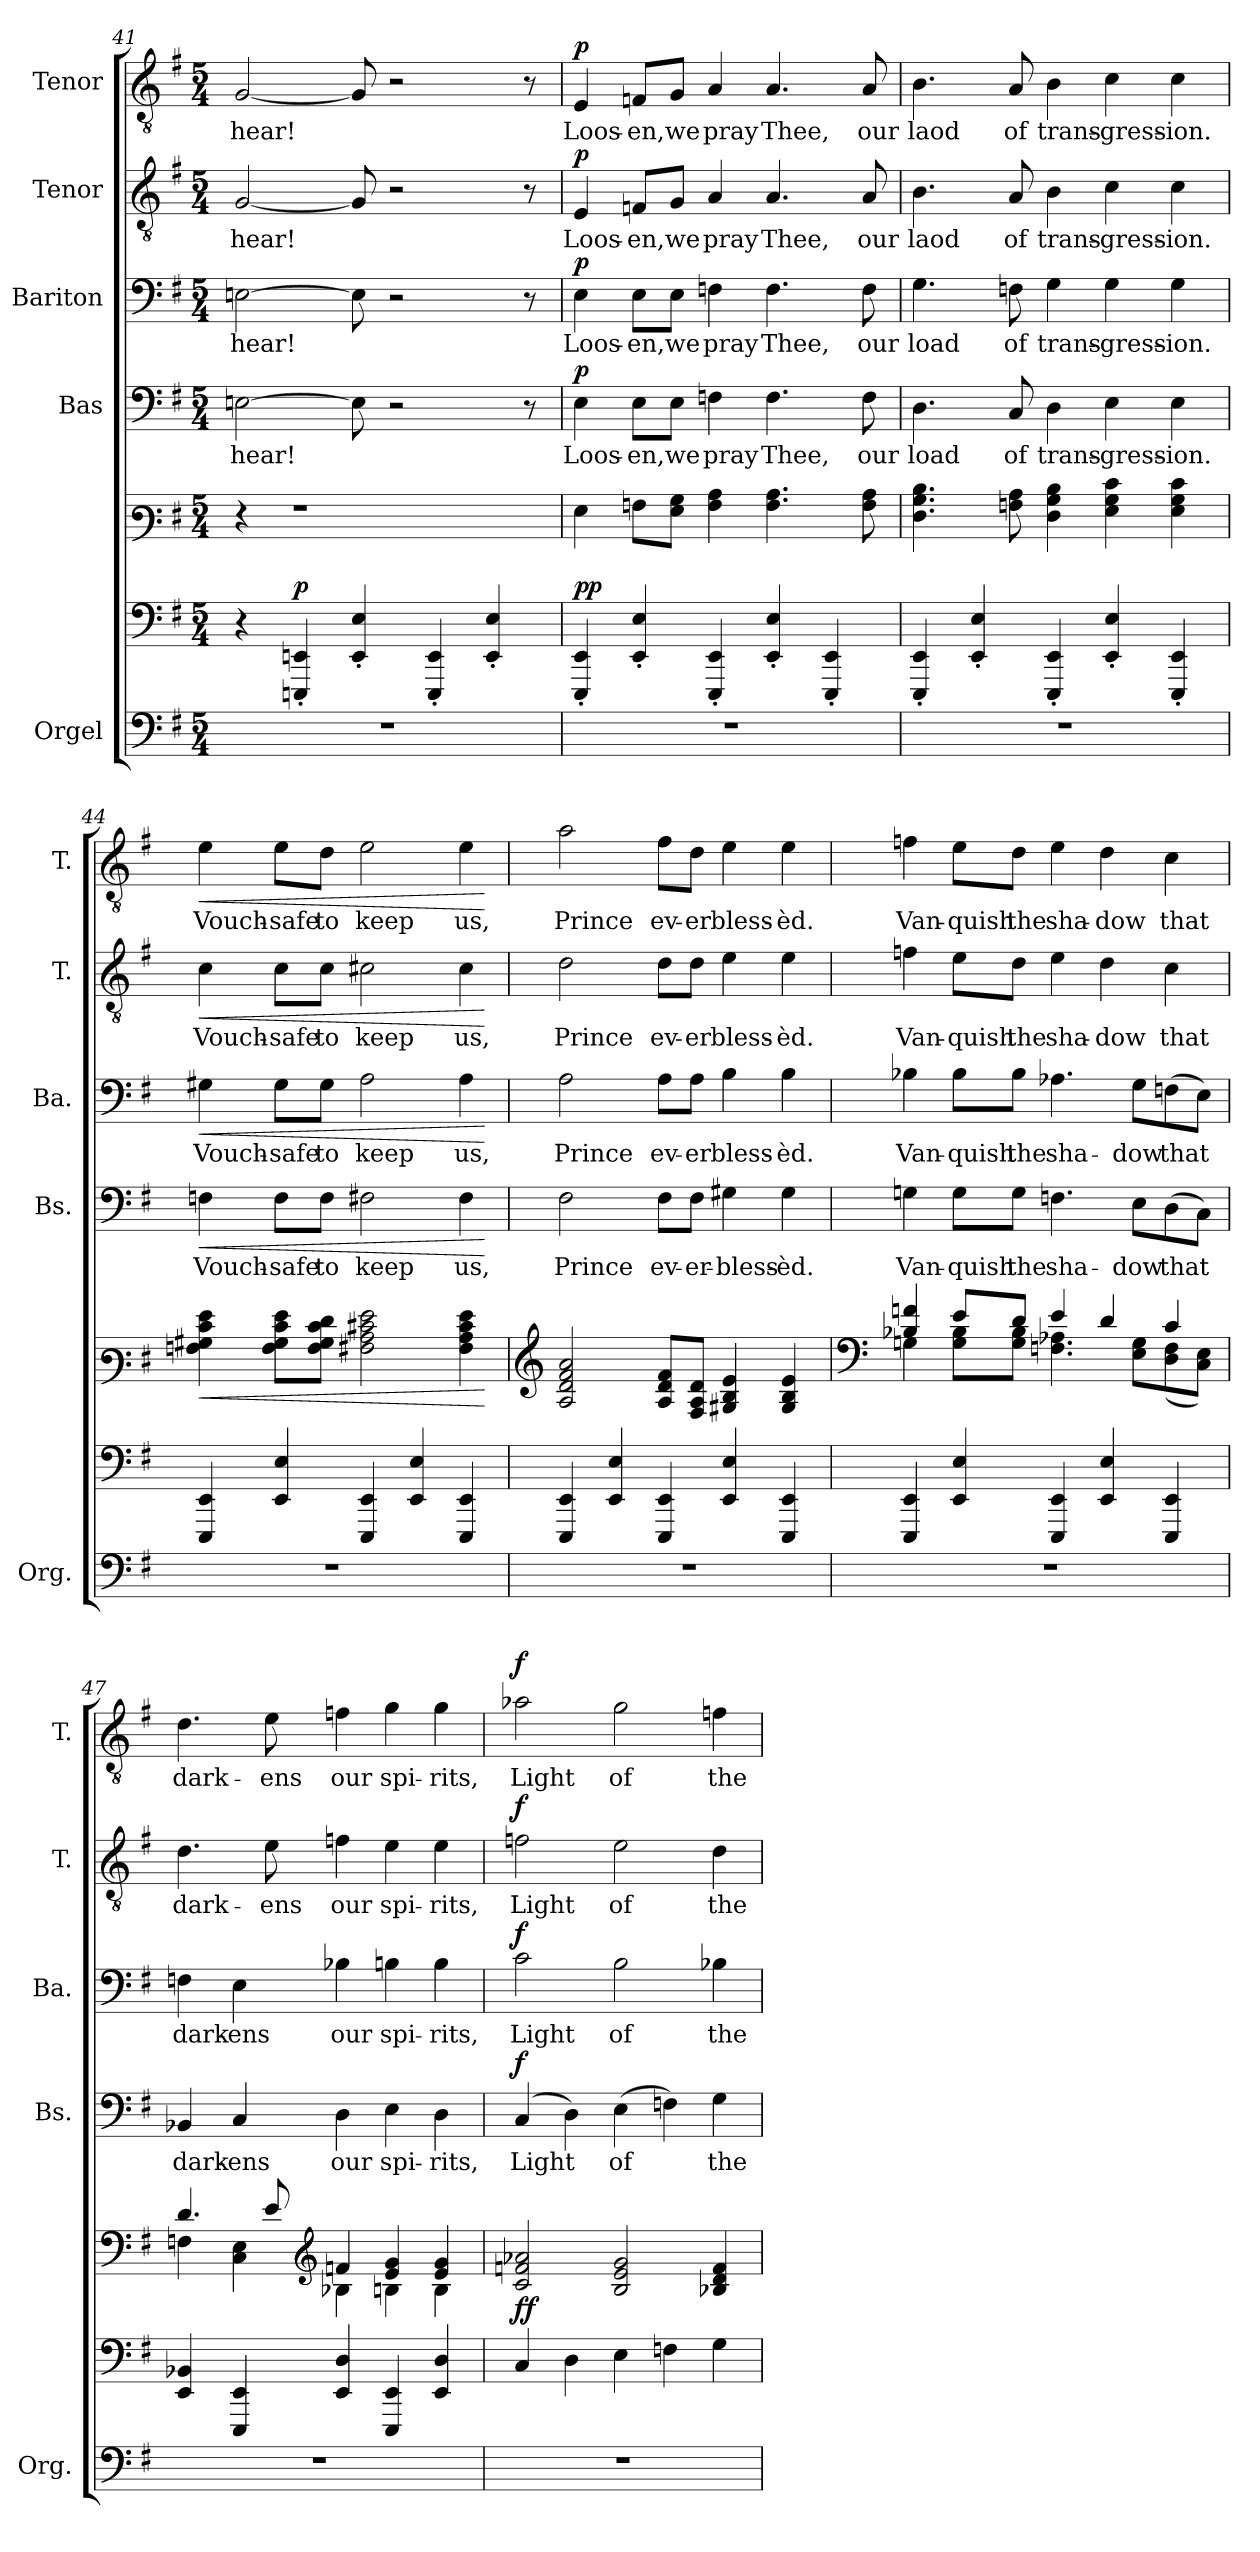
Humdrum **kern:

**kern	**kern	**kern	**dynam	**kern	**text	**dynam	**kern	**text	**dynam	**kern	**text	**dynam	**kern	**text	**dynam
*part5	*part5	*part5	*part5	*part4	*part4	*part4	*part3	*part3	*part3	*part2	*part2	*part2	*part1	*part1	*part1
*staff7	*staff6	*staff5	*staff5/6/7	*staff4	*staff4	*staff4	*staff3	*staff3	*staff3	*staff2	*staff2	*staff2	*staff1	*staff1	*staff1
*I"Orgel	*	*	*	*I"Bas	*	*	*I"Bariton	*	*	*I"Tenor	*	*	*I"Tenor	*	*
*I'Org.	*	*	*	*I'Bs.	*	*	*I'Ba.	*	*	*I'T.	*	*	*I'T.	*	*
!!LO:PB:g=z
*clefF4	*clefF4	*clefF3	*	*clefF4	*	*	*clefF4	*	*	*clefGv2	*	*	*clefGv2	*	*
*k[f#]	*k[f#]	*k[f#]	*	*k[f#]	*	*	*k[f#]	*	*	*k[f#]	*	*	*k[f#]	*	*
*M5/4	*M5/4	*M5/4	*	*M5/4	*	*	*M5/4	*	*	*M5/4	*	*	*M5/4	*	*
=41	=41	=41	=41	=41	=41	=41	=41	=41	=41	=41	=41	=41	=41	=41	=41
4%5r	4r	4r	.	[2En\	hear!	.	[2En\	hear!	.	[2G/	hear!	.	[2G/	hear!	.
!	!	!	!LO:DY:a=2	!	!	!	!	!	!	!	!	!	!	!	!
.	4EEEn/' 4EEn/'	1r	p	.	.	.	.	.	.	.	.	.	.	.	.
.	4EE/' 4E/'	.	.	8E\]	.	.	8E\]	.	.	8G/]	.	.	8G/]	.	.
.	.	.	.	2r	.	.	2r	.	.	2r	.	.	2r	.	.
.	4EEE/' 4EE/'	.	.	.	.	.	.	.	.	.	.	.	.	.	.
.	4EE/' 4E/'	.	.	.	.	.	.	.	.	.	.	.	.	.	.
.	.	.	.	8r	.	.	8r	.	.	8r	.	.	8r	.	.
=42	=42	=42	=42	=42	=42	=42	=42	=42	=42	=42	=42	=42	=42	=42	=42
!	!	!	!LO:DY:a=2	!	!	!	!	!	!	!	!	!	!	!	!
!	!	!	!LO:DY:n=1:a	!	!	!LO:DY:a	!	!	!LO:DY:a	!	!	!LO:DY:a	!	!	!LO:DY:a
4%5r	4EEE/' 4EE/'	4G\	p p	4E\	Loos-	p	4E\	Loos-	p	4E/	Loos-	p	4E/	Loos-	p
.	4EE/' 4E/'	8An\L	.	8E\L	-en,	.	8E\L	-en,	.	8Fn/L	-en,	.	8Fn/L	-en,	.
.	.	8G\ 8B\J	.	8E\J	we	.	8E\J	we	.	8G/J	we	.	8G/J	we	.
.	4EEE/' 4EE/'	4A\ 4c\	.	4Fn\	pray	.	4Fn\	pray	.	4A/	pray	.	4A/	pray	.
.	4EE/' 4E/'	4.A\ 4.c\	.	4.F\	Thee,	.	4.F\	Thee,	.	4.A/	Thee,	.	4.A/	Thee,	.
.	4EEE/' 4EE/'	.	.	.	.	.	.	.	.	.	.	.	.	.	.
.	.	8A\ 8c\	.	8F\	our	.	8F\	our	.	8A/	our	.	8A/	our	.
=43	=43	=43	=43	=43	=43	=43	=43	=43	=43	=43	=43	=43	=43	=43	=43
4%5r	4EEE/' 4EE/'	4.F#\ 4.B\ 4.d\	.	4.D\	load	.	4.G\	load	.	4.B\	laod	.	4.B\	laod	.
.	4EE/' 4E/'	.	.	.	.	.	.	.	.	.	.	.	.	.	.
.	.	8An\ 8c\	.	8C/	of	.	8Fn\	of	.	8A/	of	.	8A/	of	.
.	4EEE/' 4EE/'	4F#\ 4B\ 4d\	.	4D\	trans-	.	4G\	trans-	.	4B\	trans-	.	4B\	trans-	.
.	4EE/' 4E/'	4G\ 4B\ 4e\	.	4E\	-gress-	.	4G\	-gress-	.	4c\	-gress-	.	4c\	-gress-	.
.	4EEE/' 4EE/'	4G\ 4B\ 4e\	.	4E\	-ion.	.	4G\	-ion.	.	4c\	-ion.	.	4c\	-ion.	.
!!LO:PB:g=z
=44	=44	=44	=44	=44	=44	=44	=44	=44	=44	=44	=44	=44	=44	=44	=44
!	!	!	!LO:HP:b	!	!	!LO:HP:b	!	!	!LO:HP:b	!	!	!LO:HP:b	!	!	!LO:HP:b
4%5r	4EEE/ 4EE/	4An\ 4B#X\ 4e\ 4g\	<	4Fn\	Vouch-	<	4G#X\	Vouch-	<	4c\	Vouch-	<	4e\	Vouch-	<
.	4EE/ 4E/	8A\ 8B#\ 8e\ 8g\L	.	8F\L	-safe	.	8G#\L	-safe	.	8c\L	-safe	.	8e\L	-safe	.
.	.	8A\ 8B#\ 8e\ 8f#\J	.	8F\J	to	.	8G#\J	to	.	8c\J	to	.	8d\J	to	.
.	4EEE/ 4EE/	2A#X\ 2c\ 2e#X\ 2g\	.	2F#X\	keep	.	2A\	keep	.	2c#X\	keep	.	2e\	keep	.
.	4EE/ 4E/	.	.	.	.	.	.	.	.	.	.	.	.	.	.
.	4EEE/ 4EE/	4A#\ 4c\ 4e#\ 4g\	.	4F#\	us,	.	4A\	us,	.	4c#\	us,	.	4e\	us,	.
.	.	.	[	.	.	[	.	.	[	.	.	[	.	.	[
=45	=45	=45	=45	=45	=45	=45	=45	=45	=45	=45	=45	=45	=45	=45	=45
*	*	*clefG2	*	*	*	*	*	*	*	*	*	*	*	*	*
4%5r	4EEE/ 4EE/	2A/ 2d/ 2f#/ 2a/	.	2F#\	Prince	.	2A\	Prince	.	2d\	Prince	.	2a\	Prince	.
.	4EE/ 4E/	.	.	.	.	.	.	.	.	.	.	.	.	.	.
.	4EEE/ 4EE/	8A/ 8d/ 8f#/L	.	8F#\L	ev-	.	8A\L	ev-	.	8d\L	ev-	.	8f#\L	ev-	.
.	.	8F#/ 8A/ 8d/J	.	8F#\J	-er-	.	8A\J	-er	.	8d\J	-er	.	8d\J	-er	.
.	4EE/ 4E/	4G#X/ 4B/ 4e/	.	4G#X\	-bless-	.	4B\	bless-	.	4e\	bless-	.	4e\	bless-	.
.	4EEE/ 4EE/	4G#/ 4B/ 4e/	.	4G#\	-èd.	.	4B\	-èd.	.	4e\	-èd.	.	4e\	-èd.	.
!!LO:PB:g=z
=46	=46	=46	=46	=46	=46	=46	=46	=46	=46	=46	=46	=46	=46	=46	=46
*	*	*clefF4	*	*	*	*	*	*	*	*	*	*	*	*	*
*	*	*^	*	*	*	*	*	*	*	*	*	*	*	*	*
4%5r	4EEE/ 4EE/	4B-X/ 4fn/	4Gn\	.	4Gn\	Van-	.	4B-X\	Van-	.	4fn\	Van-	.	4fn\	Van-	.
.	4EE/ 4E/	8e/L	8G\ 8B-\L	.	8G\L	-quish	.	8B-\L	-quish	.	8e\L	-quish	.	8e\L	-quish	.
.	.	8d/J	8G\ 8B-\J	.	8G\J	the	.	8B-\J	the	.	8d\J	the	.	8d\J	the	.
.	4EEE/ 4EE/	4e/	4.Fn\ 4.A-X\	.	4.Fn\	sha-	.	4.A-X\	sha-	.	4e\	sha-	.	4e\	sha-	.
.	4EE/ 4E/	4d/	.	.	.	.	.	.	.	.	4d\	-dow	.	4d\	-dow	.
.	.	.	8E\ 8G\L	.	8E\L	-dow	.	8G\L	-dow	.	.	.	.	.	.	.
.	4EEE/ 4EE/	4c/	(8D\ 8F\	.	(8D\	that	.	(8Fn\	that	.	4c\	that	.	4c\	that	.
.	.	.	8C\ 8E\J)	.	8C\J)	.	.	8E\J)	.	.	.	.	.	.	.	.
=47	=47	=47	=47	=47	=47	=47	=47	=47	=47	=47	=47	=47	=47	=47	=47	=47
4%5r	4EE/ 4BB-X/	4.d/	4Fn\	.	4BB-X/	dark-	.	4Fn\	dark-	.	4.d\	dark-	.	4.d\	dark-	.
.	4EEE/ 4EE/	.	4C\ 4E\	.	4C/	-ens	.	4E\	-ens	.	.	.	.	.	.	.
.	.	8e/	.	.	.	.	.	.	.	.	8e\	-ens	.	8e\	-ens	.
*	*	*clefG2	*	*	*	*	*	*	*	*	*	*	*	*	*	*
.	4EE/ 4D/	4fn/	4B-X\	.	4D\	our	.	4B-X\	our	.	4fn\	our	.	4fn\	our	.
.	4EEE/ 4EE/	4e/ 4g/	4Bn\	.	4E\	spi-	.	4Bn\	spi-	.	4e\	spi-	.	4g\	spi-	.
.	4EE/ 4D/	4e/ 4g/	4B\	.	4D\	-rits,	.	4B\	-rits,	.	4e\	-rits,	.	4g\	-rits,	.
=48	=48	=48	=48	=48	=48	=48	=48	=48	=48	=48	=48	=48	=48	=48	=48	=48
!	!	!	!	!LO:DY:a=2	!	!	!	!	!	!	!	!	!	!	!	!
!	!	!	!	!LO:DY:n=1:a	!	!	!LO:DY:a	!	!	!LO:DY:a	!	!	!LO:DY:a	!	!	!LO:DY:a
*	*	*v	*v	*	*	*	*	*	*	*	*	*	*	*	*	*
4%5r	4C/	2c/ 2fn/ 2a-X/	f f	(4C/	Light	f	2c\	Light	f	2fn\	Light	f	2a-X\	Light	f
.	4D\	.	.	4D\)	.	.	.	.	.	.	.	.	.	.	.
.	4E\	2B/ 2e/ 2g/	.	(4E\	of	.	2B\	of	.	2e\	of	.	2g\	of	.
.	4Fn\	.	.	4Fn\)	.	.	.	.	.	.	.	.	.	.	.
.	4G\	4B-X/ 4d/ 4f/	.	4G\	the	.	4B-X\	the	.	4d\	the	.	4fn\	the	.
=	=	=	=	=	=	=	=	=	=	=	=	=	=	=	=
*-	*-	*-	*-	*-	*-	*-	*-	*-	*-	*-	*-	*-	*-	*-	*-
